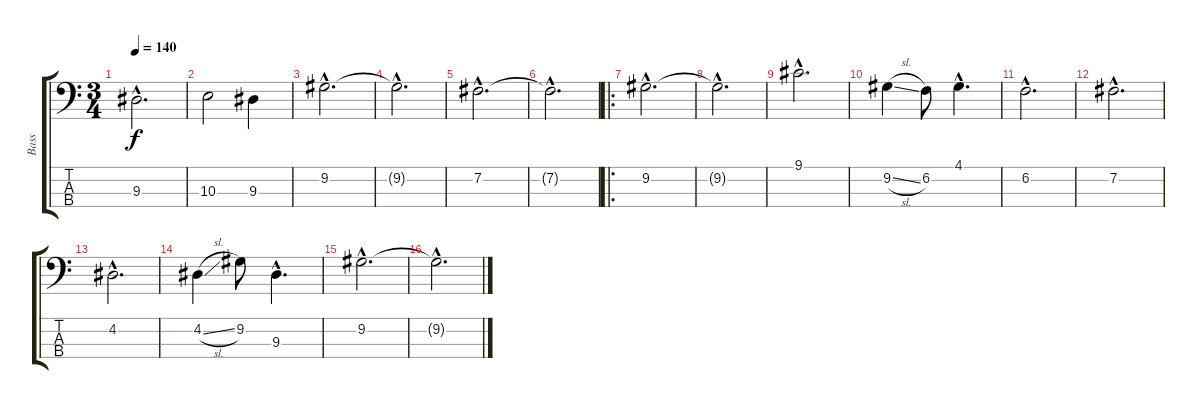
\track ("Bass" "Bass") {instrument electricbassfinger}
\staff {score tabs}
\tuning (E2 B1 Gb1 Db1) {hide}
\ts (3 4)
\tempo 140
\clef f4
\ks c
9.3{hac}.2{d dy f} |
10.3.2 9.3.4 |
9.2{hac}.2{d} |
9.2{hac t}.2{d} |
7.2{hac}.2{d} |
7.2{hac t}.2{d} |
\ro
9.2{hac}.2{d} |
9.2{hac t}.2{d} |
9.1{hac}.2{d} |
9.2{sl}.4 6.2.8 4.1{hac}.4{d} |
6.2{hac}.2{d} |
7.2{hac}.2{d} |
4.2{hac}.2{d} |
4.2{sl}.4 9.2.8 9.3{hac}.4{d} |
9.2{hac}.2{d} |
9.2{hac t}.2{d}
